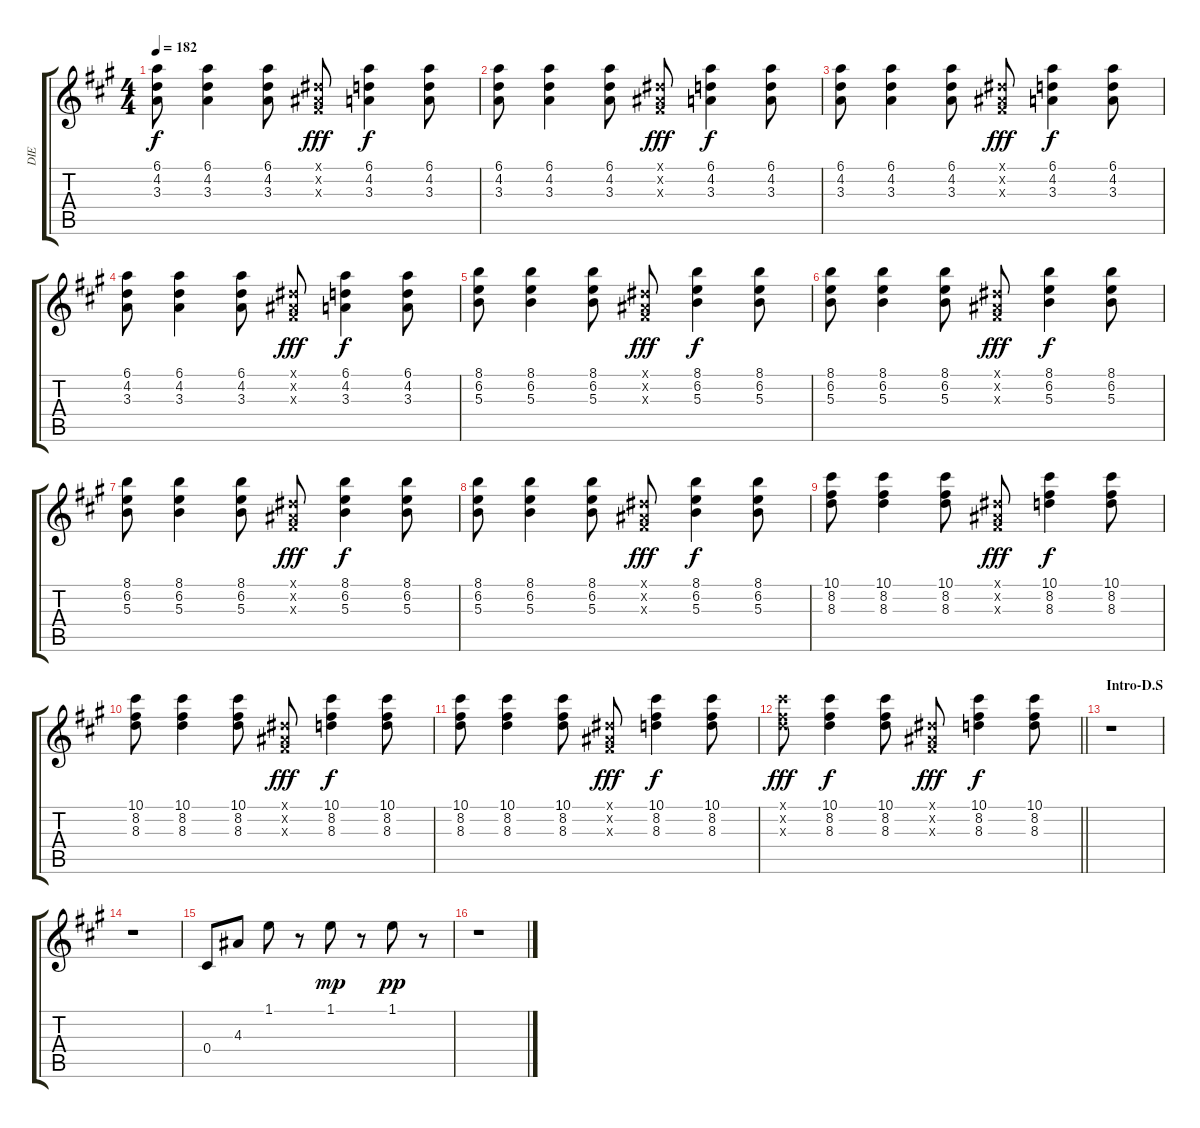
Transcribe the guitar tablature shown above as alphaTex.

\track ("DIE" "DIE") {instrument distortionguitar}
\staff {score tabs}
\tuning (Eb4 Bb3 Gb3 Db3 Ab2 Db2) {hide}
\ts (4 4)
\tempo 182
\clef g2
\ks a
(6.1 4.2 3.3).8{dy f} (6.1 4.2 3.3).4 (6.1 4.2 3.3).8 (0.1{x} 0.2{x} 0.3{x}).8{dy fff} (6.1 4.2 3.3).4{dy f} (6.1 4.2 3.3).8 |
(6.1 4.2 3.3).8 (6.1 4.2 3.3).4 (6.1 4.2 3.3).8 (0.1{x} 0.2{x} 0.3{x}).8{dy fff} (6.1 4.2 3.3).4{dy f} (6.1 4.2 3.3).8 |
(6.1 4.2 3.3).8 (6.1 4.2 3.3).4 (6.1 4.2 3.3).8 (0.1{x} 0.2{x} 0.3{x}).8{dy fff} (6.1 4.2 3.3).4{dy f} (6.1 4.2 3.3).8 |
(6.1 4.2 3.3).8 (6.1 4.2 3.3).4 (6.1 4.2 3.3).8 (0.1{x} 0.2{x} 0.3{x}).8{dy fff} (6.1 4.2 3.3).4{dy f} (6.1 4.2 3.3).8 |
(8.1 6.2 5.3).8 (8.1 6.2 5.3).4 (8.1 6.2 5.3).8 (0.1{x} 0.2{x} 0.3{x}).8{dy fff} (8.1 6.2 5.3).4{dy f} (8.1 6.2 5.3).8 |
(8.1 6.2 5.3).8 (8.1 6.2 5.3).4 (8.1 6.2 5.3).8 (0.1{x} 0.2{x} 0.3{x}).8{dy fff} (8.1 6.2 5.3).4{dy f} (8.1 6.2 5.3).8 |
(8.1 6.2 5.3).8 (8.1 6.2 5.3).4 (8.1 6.2 5.3).8 (0.1{x} 0.2{x} 0.3{x}).8{dy fff} (8.1 6.2 5.3).4{dy f} (8.1 6.2 5.3).8 |
(8.1 6.2 5.3).8 (8.1 6.2 5.3).4 (8.1 6.2 5.3).8 (0.1{x} 0.2{x} 0.3{x}).8{dy fff} (8.1 6.2 5.3).4{dy f} (8.1 6.2 5.3).8 |
(10.1 8.2 8.3).8 (10.1 8.2 8.3).4 (10.1 8.2 8.3).8 (0.1{x} 0.2{x} 0.3{x}).8{dy fff} (10.1 8.2 8.3).4{dy f} (10.1 8.2 8.3).8 |
(10.1 8.2 8.3).8 (10.1 8.2 8.3).4 (10.1 8.2 8.3).8 (0.1{x} 0.2{x} 0.3{x}).8{dy fff} (10.1 8.2 8.3).4{dy f} (10.1 8.2 8.3).8 |
(10.1 8.2 8.3).8 (10.1 8.2 8.3).4 (10.1 8.2 8.3).8 (0.1{x} 0.2{x} 0.3{x}).8{dy fff} (10.1 8.2 8.3).4{dy f} (10.1 8.2 8.3).8 |
\barLineRight lightlight
(10.1{x} 8.2{x} 8.3{x}).8{dy fff} (10.1 8.2 8.3).4{dy f} (10.1 8.2 8.3).8 (0.1{x} 0.2{x} 0.3{x}).8{dy fff} (10.1 8.2 8.3).4{dy f} (10.1 8.2 8.3).8 |
\section ("" "Intro-D.S")
r.1 |
r.1 |
0.4.8{volume 10 balance 8 instrument tinklebell} 4.3.8 1.1.8 r.8 1.1.8{dy mp} r.8 1.1.8{dy pp} r.8 |
r.1
